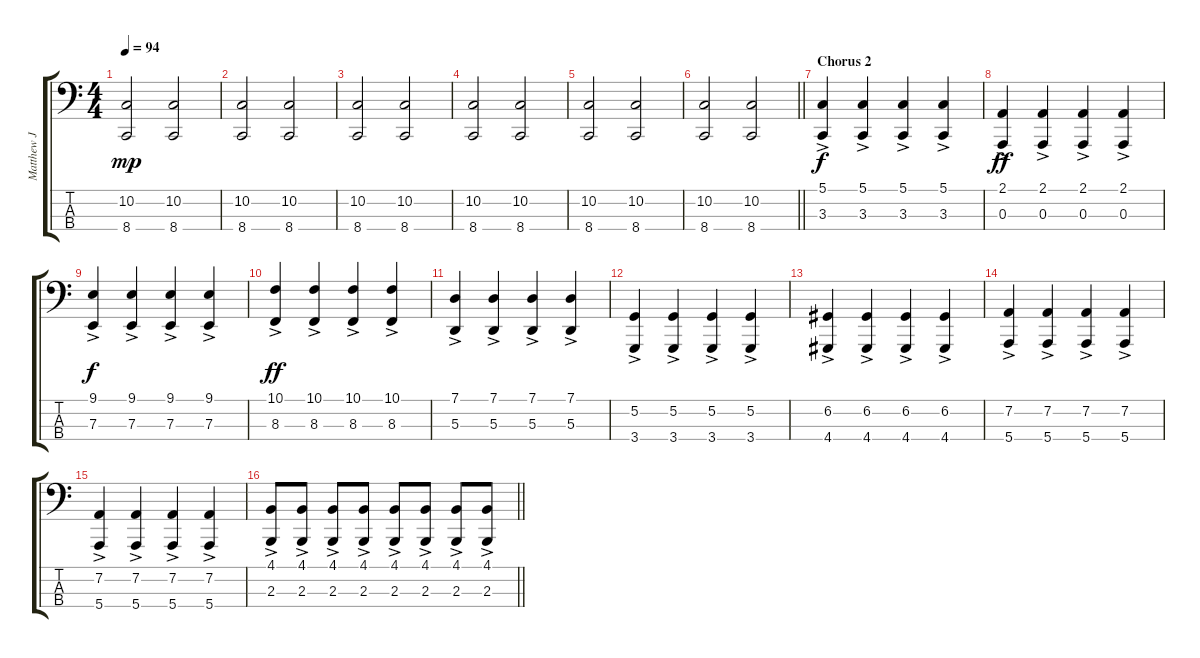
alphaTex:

\track ("Matthew J Bellamy - LH Rhodes Piano" "Matthew J ") {instrument electricpiano1}
\staff {score tabs}
\tuning (G2 D2 A1 E1) {hide}
\ts (4 4)
\tempo 94
\clef f4
\ks c
(10.2 8.4).2{dy mp} (10.2 8.4).2 |
(10.2 8.4).2 (10.2 8.4).2 |
(10.2 8.4).2 (10.2 8.4).2 |
(10.2 8.4).2 (10.2 8.4).2 |
(10.2 8.4).2 (10.2 8.4).2 |
\barLineRight lightlight
(10.2 8.4).2 (10.2 8.4).2 |
\section ("" "Chorus 2")
(5.1{ac} 3.3{ac}).4{dy f} (5.1{ac} 3.3{ac}).4 (5.1{ac} 3.3{ac}).4 (5.1{ac} 3.3{ac}).4 |
(2.1{ac} 0.3{ac}).4{dy ff} (2.1{ac} 0.3{ac}).4 (2.1{ac} 0.3{ac}).4 (2.1{ac} 0.3{ac}).4 |
(9.1{ac} 7.3{ac}).4{dy f} (9.1{ac} 7.3{ac}).4 (9.1{ac} 7.3{ac}).4 (9.1{ac} 7.3{ac}).4 |
(10.1{ac} 8.3{ac}).4{dy ff} (10.1{ac} 8.3{ac}).4 (10.1{ac} 8.3{ac}).4 (10.1{ac} 8.3{ac}).4 |
(7.1{ac} 5.3{ac}).4 (7.1{ac} 5.3{ac}).4 (7.1{ac} 5.3{ac}).4 (7.1{ac} 5.3{ac}).4 |
(5.2{ac} 3.4{ac}).4 (5.2{ac} 3.4{ac}).4 (5.2{ac} 3.4{ac}).4 (5.2{ac} 3.4{ac}).4 |
(6.2{ac} 4.4{ac}).4 (6.2{ac} 4.4{ac}).4 (6.2{ac} 4.4{ac}).4 (6.2{ac} 4.4{ac}).4 |
(7.2{ac} 5.4{ac}).4 (7.2{ac} 5.4{ac}).4 (7.2{ac} 5.4{ac}).4 (7.2{ac} 5.4{ac}).4 |
(7.2{ac} 5.4{ac}).4 (7.2{ac} 5.4{ac}).4 (7.2{ac} 5.4{ac}).4 (7.2{ac} 5.4{ac}).4 |
\barLineRight lightlight
(4.1{ac} 2.3{ac}).8 (4.1{ac} 2.3{ac}).8 (4.1{ac} 2.3{ac}).8 (4.1{ac} 2.3{ac}).8 (4.1{ac} 2.3{ac}).8 (4.1{ac} 2.3{ac}).8 (4.1{ac} 2.3{ac}).8 (4.1{ac} 2.3{ac}).8
